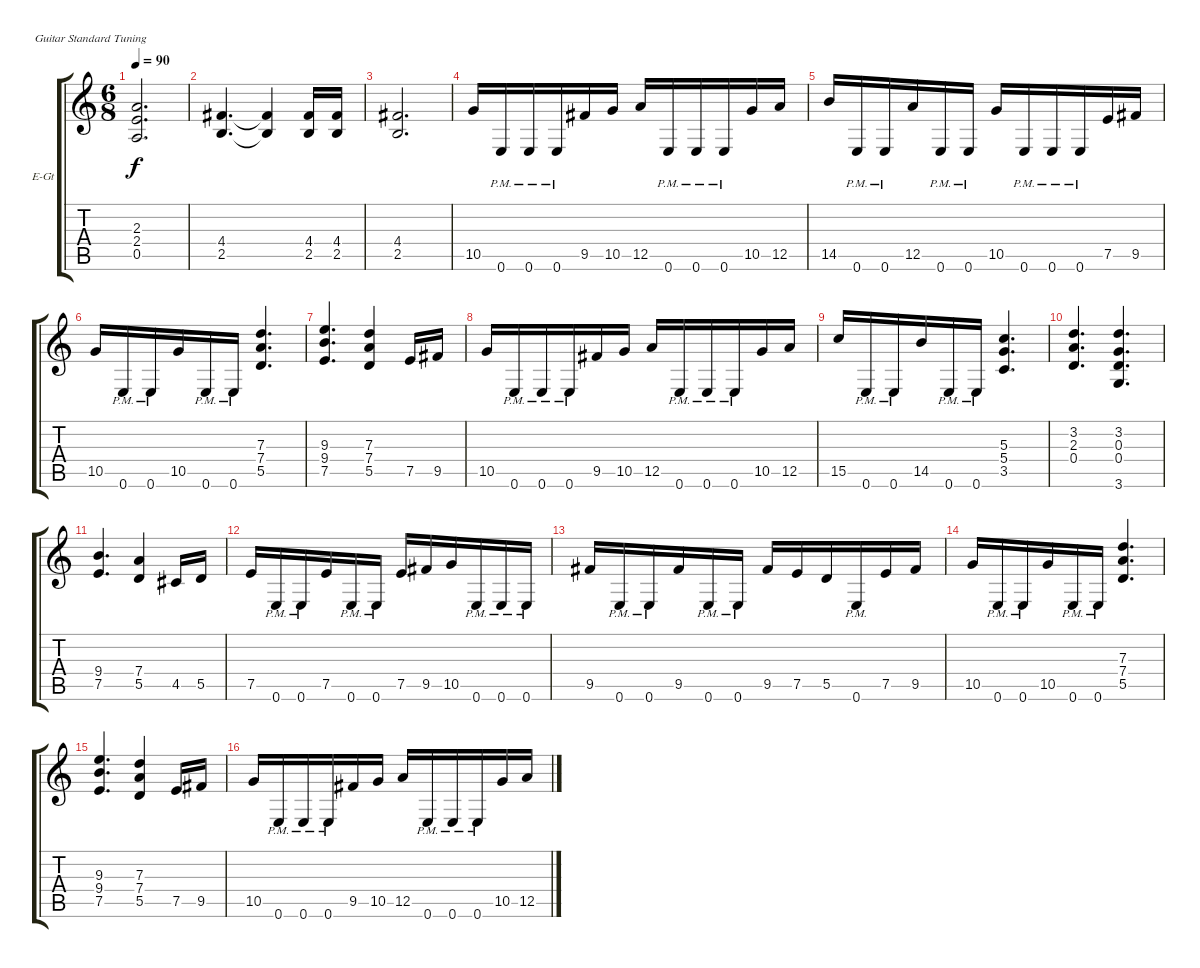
\defaultSystemsLayout 4
\bracketExtendMode groupsimilarinstruments
\firstSystemTrackNameOrientation horizontal
\otherSystemsTrackNameOrientation horizontal
\track ("Herman Frank" "E-Gt") {instrument distortionguitar}
\staff {score tabs}
\tuning (E4 B3 G3 D3 A2 E2)
\ts (6 8)
\tempo 90
\clef g2
\ks c
(2.3 2.4 0.5).2{d dy f} |
(4.4 2.5).4{d} (4.4{t} 2.5{t}).4 (4.4 2.5).16 (4.4 2.5).16 |
(4.4 2.5).2{d} |
10.5.16 0.6{pm}.16 0.6{pm}.16 0.6{pm}.16 9.5.16 10.5.16 12.5.16 0.6{pm}.16 0.6{pm}.16 0.6{pm}.16 10.5.16 12.5.16 |
14.5.16 0.6{pm}.16 0.6{pm}.16 12.5.16 0.6{pm}.16 0.6{pm}.16 10.5.16 0.6{pm}.16 0.6{pm}.16 0.6{pm}.16 7.5.16 9.5.16 |
10.5.16 0.6{pm}.16 0.6{pm}.16 10.5.16 0.6{pm}.16 0.6{pm}.16 (7.3 7.4 5.5).4{d} |
(9.3 9.4 7.5).4{d} (7.3 7.4 5.5).4 7.5.16 9.5.16 |
10.5.16 0.6{pm}.16 0.6{pm}.16 0.6{pm}.16 9.5.16 10.5.16 12.5.16 0.6{pm}.16 0.6{pm}.16 0.6{pm}.16 10.5.16 12.5.16 |
15.5.16 0.6{pm}.16 0.6{pm}.16 14.5.16 0.6{pm}.16 0.6{pm}.16 (5.3 5.4 3.5).4{d} |
(3.2 2.3 0.4).4{d} (3.2 0.3 3.6 0.4).4{d} |
(9.4 7.5).4{d} (7.4 5.5).4 4.5.16 5.5.16 |
7.5.16 0.6{pm}.16 0.6{pm}.16 7.5.16 0.6{pm}.16 0.6{pm}.16 7.5.16 9.5.16 10.5.16 0.6{pm}.16 0.6{pm}.16 0.6{pm}.16 |
9.5.16 0.6{pm}.16 0.6{pm}.16 9.5.16 0.6{pm}.16 0.6{pm}.16 9.5.16 7.5.16 5.5.16 0.6{pm}.16 7.5.16 9.5.16 |
10.5.16 0.6{pm}.16 0.6{pm}.16 10.5.16 0.6{pm}.16 0.6{pm}.16 (7.3 7.4 5.5).4{d} |
(9.3 9.4 7.5).4{d} (7.3 7.4 5.5).4 7.5.16 9.5.16 |
10.5.16 0.6{pm}.16 0.6{pm}.16 0.6{pm}.16 9.5.16 10.5.16 12.5.16 0.6{pm}.16 0.6{pm}.16 0.6{pm}.16 10.5.16 12.5.16
